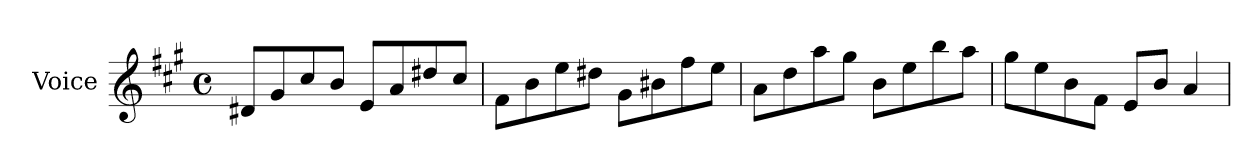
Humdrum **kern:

**kern
*part1
*staff1
*I"Voice
*I'Voice
*clefG2
*k[f#c#g#]
*M4/4
*met(c)
=1
8d#X/L
8g#/
8cc#/
8b/J
8e/L
8a/
8dd#X/
8cc#/J
=2
8f#\L
8b\
8ee\
8dd#X\J
8g#\L
8b#X\
8ff#\
8ee\J
=3
8a\L
8dd\
8aa\
8gg#\J
8b\L
8ee\
8bb\
8aa\J
=4
8gg#\L
8ee\
8b\
8f#\J
8e/L
8b/J
4a/
=
*-
